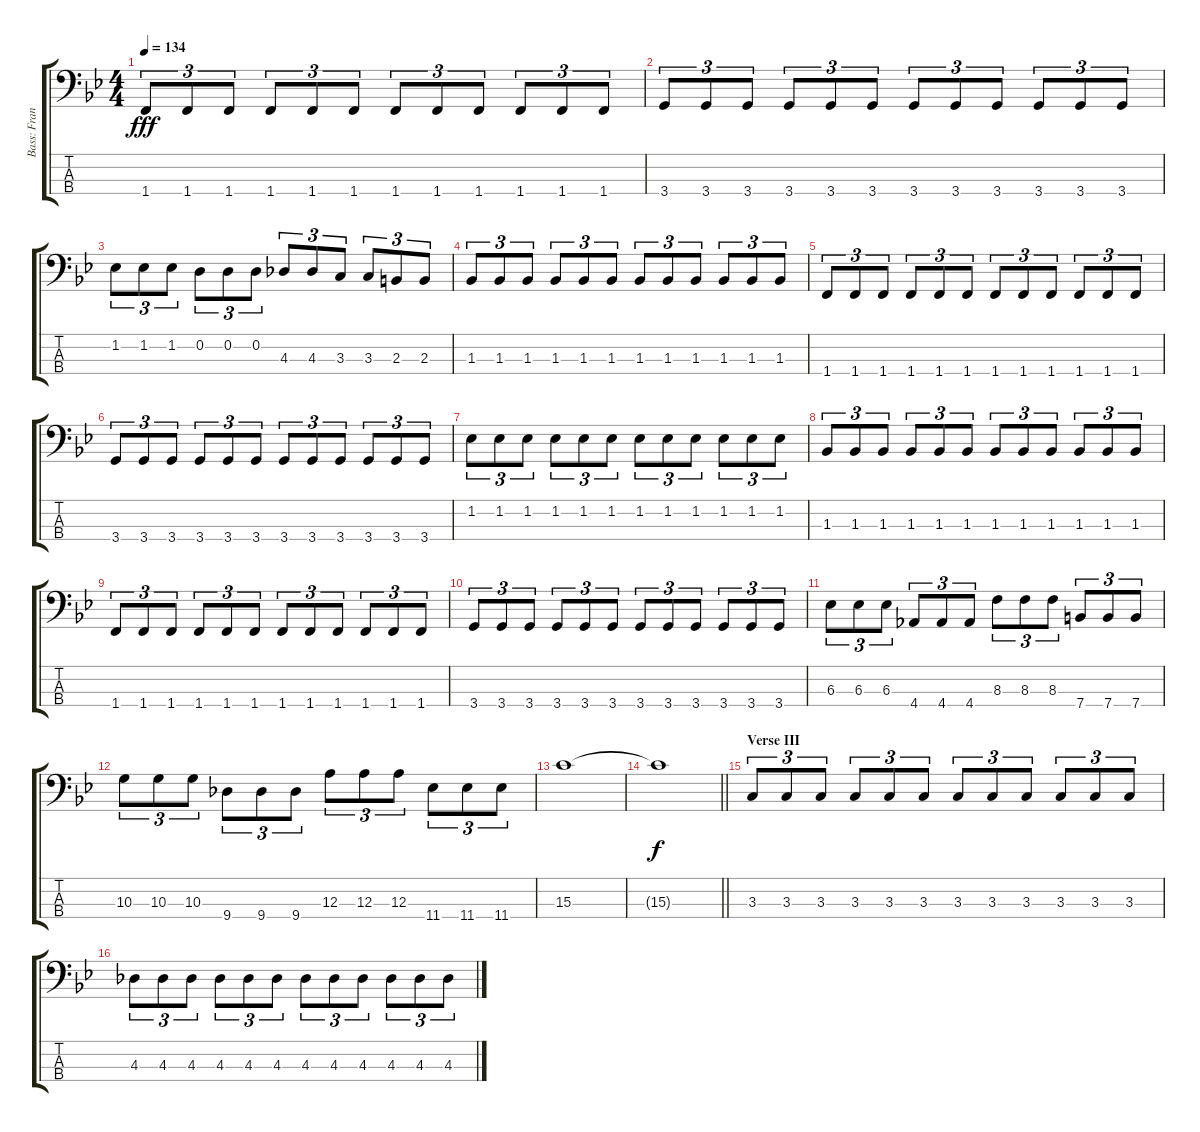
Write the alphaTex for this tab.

\track ("Bass: Francis" "Bass: Fran") {instrument electricbassfinger}
\staff {score tabs}
\tuning (G2 D2 A1 E1) {hide}
\ts (4 4)
\tempo 134
\clef f4
\ks bb
1.4.8{tu (3 2) dy fff} 1.4.8{tu (3 2)} 1.4.8{tu (3 2)} 1.4.8{tu (3 2)} 1.4.8{tu (3 2)} 1.4.8{tu (3 2)} 1.4.8{tu (3 2)} 1.4.8{tu (3 2)} 1.4.8{tu (3 2)} 1.4.8{tu (3 2)} 1.4.8{tu (3 2)} 1.4.8{tu (3 2)} |
3.4.8{tu (3 2)} 3.4.8{tu (3 2)} 3.4.8{tu (3 2)} 3.4.8{tu (3 2)} 3.4.8{tu (3 2)} 3.4.8{tu (3 2)} 3.4.8{tu (3 2)} 3.4.8{tu (3 2)} 3.4.8{tu (3 2)} 3.4.8{tu (3 2)} 3.4.8{tu (3 2)} 3.4.8{tu (3 2)} |
1.2.8{tu (3 2)} 1.2.8{tu (3 2)} 1.2.8{tu (3 2)} 0.2.8{tu (3 2)} 0.2.8{tu (3 2)} 0.2.8{tu (3 2)} 4.3.8{tu (3 2)} 4.3.8{tu (3 2)} 3.3.8{tu (3 2)} 3.3.8{tu (3 2)} 2.3.8{tu (3 2)} 2.3.8{tu (3 2)} |
1.3.8{tu (3 2)} 1.3.8{tu (3 2)} 1.3.8{tu (3 2)} 1.3.8{tu (3 2)} 1.3.8{tu (3 2)} 1.3.8{tu (3 2)} 1.3.8{tu (3 2)} 1.3.8{tu (3 2)} 1.3.8{tu (3 2)} 1.3.8{tu (3 2)} 1.3.8{tu (3 2)} 1.3.8{tu (3 2)} |
1.4.8{tu (3 2)} 1.4.8{tu (3 2)} 1.4.8{tu (3 2)} 1.4.8{tu (3 2)} 1.4.8{tu (3 2)} 1.4.8{tu (3 2)} 1.4.8{tu (3 2)} 1.4.8{tu (3 2)} 1.4.8{tu (3 2)} 1.4.8{tu (3 2)} 1.4.8{tu (3 2)} 1.4.8{tu (3 2)} |
3.4.8{tu (3 2)} 3.4.8{tu (3 2)} 3.4.8{tu (3 2)} 3.4.8{tu (3 2)} 3.4.8{tu (3 2)} 3.4.8{tu (3 2)} 3.4.8{tu (3 2)} 3.4.8{tu (3 2)} 3.4.8{tu (3 2)} 3.4.8{tu (3 2)} 3.4.8{tu (3 2)} 3.4.8{tu (3 2)} |
1.2.8{tu (3 2)} 1.2.8{tu (3 2)} 1.2.8{tu (3 2)} 1.2.8{tu (3 2)} 1.2.8{tu (3 2)} 1.2.8{tu (3 2)} 1.2.8{tu (3 2)} 1.2.8{tu (3 2)} 1.2.8{tu (3 2)} 1.2.8{tu (3 2)} 1.2.8{tu (3 2)} 1.2.8{tu (3 2)} |
1.3.8{tu (3 2)} 1.3.8{tu (3 2)} 1.3.8{tu (3 2)} 1.3.8{tu (3 2)} 1.3.8{tu (3 2)} 1.3.8{tu (3 2)} 1.3.8{tu (3 2)} 1.3.8{tu (3 2)} 1.3.8{tu (3 2)} 1.3.8{tu (3 2)} 1.3.8{tu (3 2)} 1.3.8{tu (3 2)} |
1.4.8{tu (3 2)} 1.4.8{tu (3 2)} 1.4.8{tu (3 2)} 1.4.8{tu (3 2)} 1.4.8{tu (3 2)} 1.4.8{tu (3 2)} 1.4.8{tu (3 2)} 1.4.8{tu (3 2)} 1.4.8{tu (3 2)} 1.4.8{tu (3 2)} 1.4.8{tu (3 2)} 1.4.8{tu (3 2)} |
3.4.8{tu (3 2)} 3.4.8{tu (3 2)} 3.4.8{tu (3 2)} 3.4.8{tu (3 2)} 3.4.8{tu (3 2)} 3.4.8{tu (3 2)} 3.4.8{tu (3 2)} 3.4.8{tu (3 2)} 3.4.8{tu (3 2)} 3.4.8{tu (3 2)} 3.4.8{tu (3 2)} 3.4.8{tu (3 2)} |
6.3.8{tu (3 2)} 6.3.8{tu (3 2)} 6.3.8{tu (3 2)} 4.4.8{tu (3 2)} 4.4.8{tu (3 2)} 4.4.8{tu (3 2)} 8.3.8{tu (3 2)} 8.3.8{tu (3 2)} 8.3.8{tu (3 2)} 7.4.8{tu (3 2)} 7.4.8{tu (3 2)} 7.4.8{tu (3 2)} |
10.3.8{tu (3 2)} 10.3.8{tu (3 2)} 10.3.8{tu (3 2)} 9.4.8{tu (3 2)} 9.4.8{tu (3 2)} 9.4.8{tu (3 2)} 12.3.8{tu (3 2)} 12.3.8{tu (3 2)} 12.3.8{tu (3 2)} 11.4.8{tu (3 2)} 11.4.8{tu (3 2)} 11.4.8{tu (3 2)} |
15.3.1 |
\barLineRight lightlight
15.3{t}.1{dy f} |
\section ("" "Verse III")
3.3.8{tu (3 2)} 3.3.8{tu (3 2)} 3.3.8{tu (3 2)} 3.3.8{tu (3 2)} 3.3.8{tu (3 2)} 3.3.8{tu (3 2)} 3.3.8{tu (3 2)} 3.3.8{tu (3 2)} 3.3.8{tu (3 2)} 3.3.8{tu (3 2)} 3.3.8{tu (3 2)} 3.3.8{tu (3 2)} |
4.3.8{tu (3 2)} 4.3.8{tu (3 2)} 4.3.8{tu (3 2)} 4.3.8{tu (3 2)} 4.3.8{tu (3 2)} 4.3.8{tu (3 2)} 4.3.8{tu (3 2)} 4.3.8{tu (3 2)} 4.3.8{tu (3 2)} 4.3.8{tu (3 2)} 4.3.8{tu (3 2)} 4.3.8{tu (3 2)}
